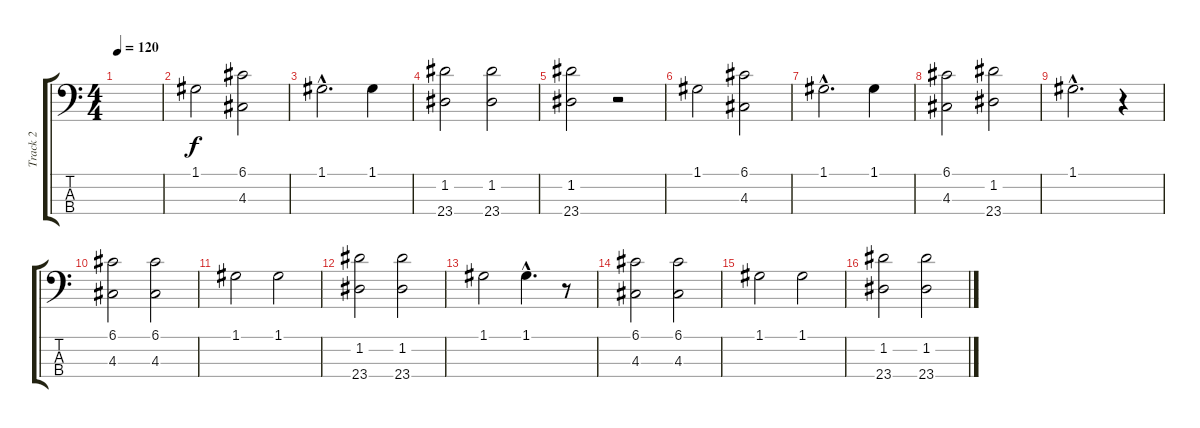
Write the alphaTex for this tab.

\track ("Track 2" "Track 2") {instrument acousticguitarnylon}
\staff {score tabs}
\tuning (G2 D2 A1 E1) {hide}
\ts (4 4)
\tempo 120
\clef f4
\ks c
|
1.1.2 (6.1 4.3).2 |
1.1{hac}.2{d} 1.1.4 |
(1.2 23.4).2 (1.2 23.4).2 |
(1.2 23.4).2 r.2 |
1.1.2 (6.1 4.3).2 |
1.1{hac}.2{d} 1.1.4 |
(6.1 4.3).2 (1.2 23.4).2 |
1.1{hac}.2{d} r.4 |
(6.1 4.3).2 (6.1 4.3).2 |
1.1.2 1.1.2 |
(1.2 23.4).2 (1.2 23.4).2 |
1.1.2 1.1{hac}.4{d} r.8 |
(6.1 4.3).2 (6.1 4.3).2 |
1.1.2 1.1.2 |
(1.2 23.4).2 (1.2 23.4).2
